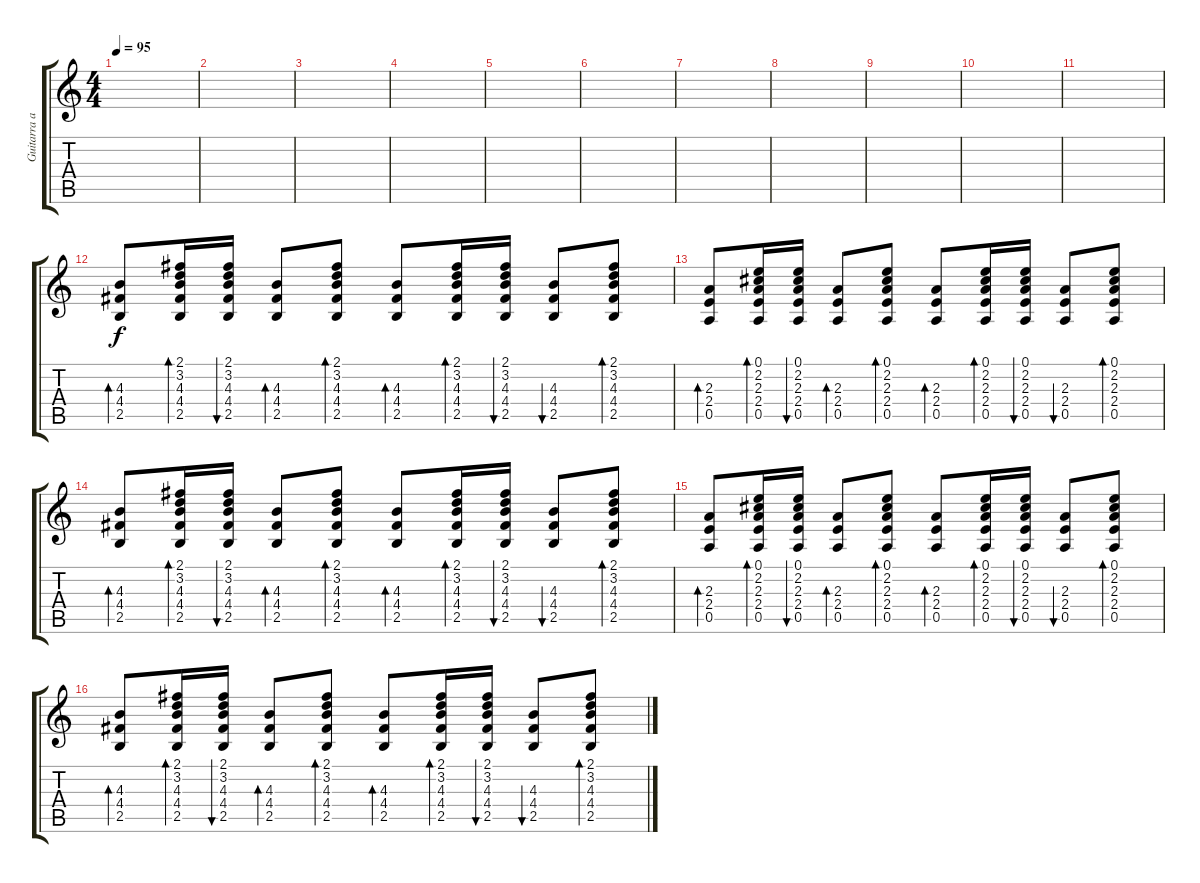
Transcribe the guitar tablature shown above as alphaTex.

\track ("Guitarra acustica" "Guitarra a") {instrument electricguitarjazz}
\staff {score tabs}
\tuning (E4 B3 G3 D3 A2 E2) {hide}
\ts (4 4)
\tempo 95
\clef g2
\ks c
|
|
|
|
|
|
|
|
|
|
|
(4.3 4.4 2.5).8{bd 60} (2.1 3.2 4.3 4.4 2.5).16{bd 60} (2.1 3.2 4.3 4.4 2.5).16{bu 60} (4.3 4.4 2.5).8{bd 60} (2.1 3.2 4.3 4.4 2.5).8{bd 60} (4.3 4.4 2.5).8{bd 60} (2.1 3.2 4.3 4.4 2.5).16{bd 60} (2.1 3.2 4.3 4.4 2.5).16{bu 60} (4.3 4.4 2.5).8{bu 60} (2.1 3.2 4.3 4.4 2.5).8{bd 60} |
(2.3 2.4 0.5).8{bd 60} (0.1 2.2 2.3 2.4 0.5).16{bd 60} (0.1 2.2 2.3 2.4 0.5).16{bu 60} (2.3 2.4 0.5).8{bd 60} (0.1 2.2 2.3 2.4 0.5).8{bd 60} (2.3 2.4 0.5).8{bd 60} (0.1 2.2 2.3 2.4 0.5).16{bd 60} (0.1 2.2 2.3 2.4 0.5).16{bu 60} (2.3 2.4 0.5).8{bu 60} (0.1 2.2 2.3 2.4 0.5).8{bd 60} |
(4.3 4.4 2.5).8{bd 60} (2.1 3.2 4.3 4.4 2.5).16{bd 60} (2.1 3.2 4.3 4.4 2.5).16{bu 60} (4.3 4.4 2.5).8{bd 60} (2.1 3.2 4.3 4.4 2.5).8{bd 60} (4.3 4.4 2.5).8{bd 60} (2.1 3.2 4.3 4.4 2.5).16{bd 60} (2.1 3.2 4.3 4.4 2.5).16{bu 60} (4.3 4.4 2.5).8{bu 60} (2.1 3.2 4.3 4.4 2.5).8{bd 60} |
(2.3 2.4 0.5).8{bd 60} (0.1 2.2 2.3 2.4 0.5).16{bd 60} (0.1 2.2 2.3 2.4 0.5).16{bu 60} (2.3 2.4 0.5).8{bd 60} (0.1 2.2 2.3 2.4 0.5).8{bd 60} (2.3 2.4 0.5).8{bd 60} (0.1 2.2 2.3 2.4 0.5).16{bd 60} (0.1 2.2 2.3 2.4 0.5).16{bu 60} (2.3 2.4 0.5).8{bu 60} (0.1 2.2 2.3 2.4 0.5).8{bd 60} |
(4.3 4.4 2.5).8{bd 60} (2.1 3.2 4.3 4.4 2.5).16{bd 60} (2.1 3.2 4.3 4.4 2.5).16{bu 60} (4.3 4.4 2.5).8{bd 60} (2.1 3.2 4.3 4.4 2.5).8{bd 60} (4.3 4.4 2.5).8{bd 60} (2.1 3.2 4.3 4.4 2.5).16{bd 60} (2.1 3.2 4.3 4.4 2.5).16{bu 60} (4.3 4.4 2.5).8{bu 60} (2.1 3.2 4.3 4.4 2.5).8{bd 60}
